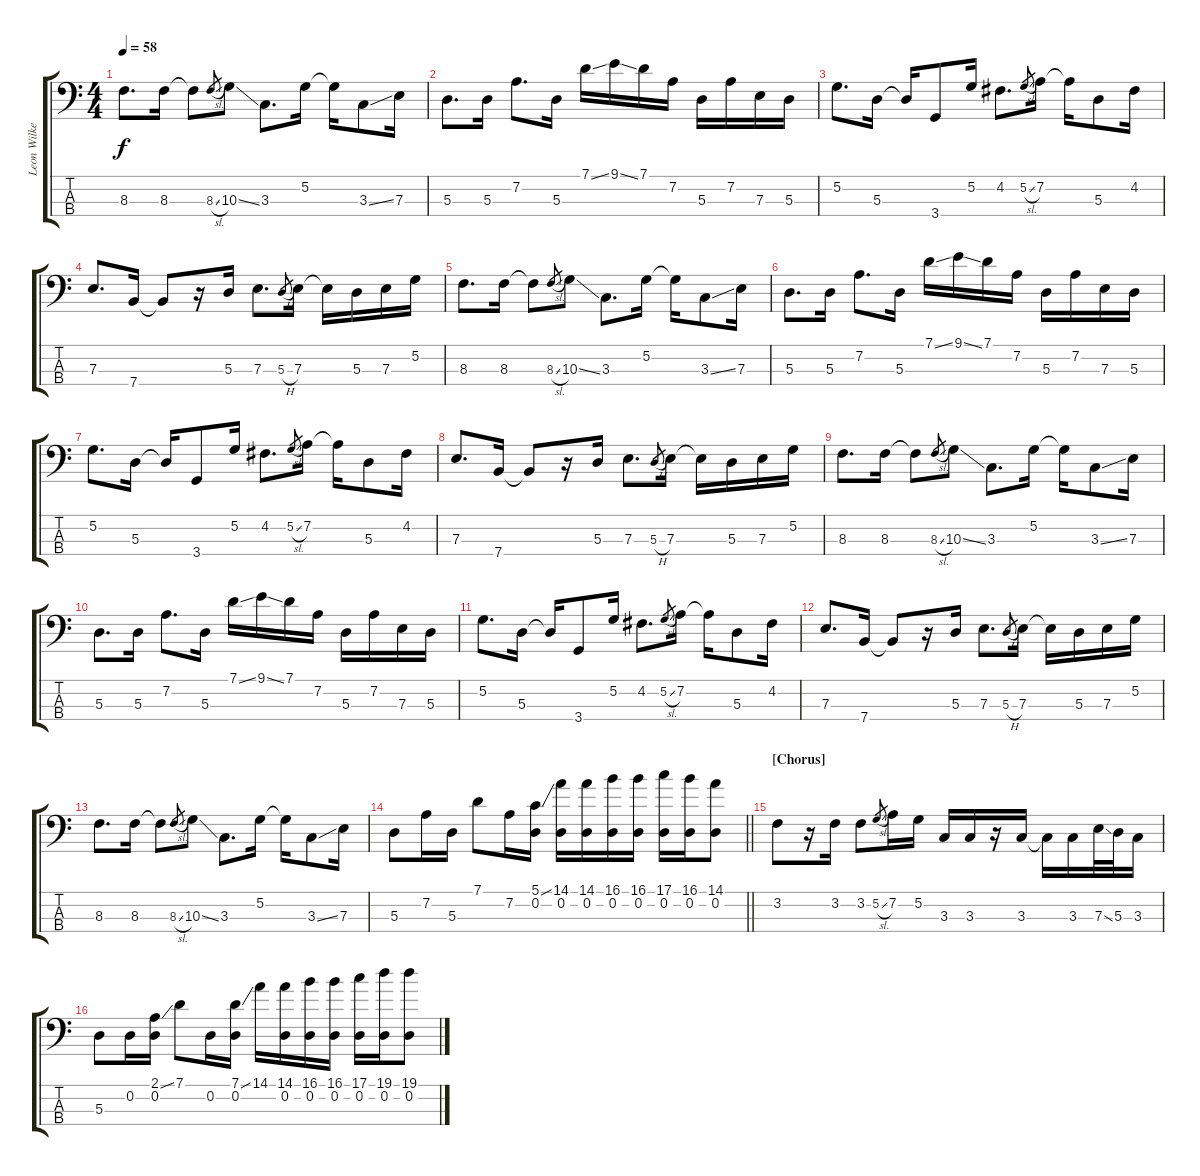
\track ("Leon Wilkeson (Bass Guitar)" "Leon Wilke") {instrument electricbassfinger}
\staff {score tabs}
\tuning (G2 D2 A1 E1) {hide}
\ts (4 4)
\tempo 58
\clef f4
\ks c
8.3.8{d dy f} 8.3.16 8.3{t}.8 8.3{sl}.8{gr} 10.3{ss}.8 3.3.8{d} 5.2.16 5.2{t}.16 3.3{ss}.8 7.3.16 |
5.3.8{d} 5.3.16 7.2.8{d} 5.3.16 7.1{ss}.16 9.1{ss}.16 7.1.16 7.2.16 5.3.16 7.2.16 7.3.16 5.3.16 |
5.2.8{d} 5.3.16 5.3{t}.16 3.4.8 5.2.16 4.2.8{d} 5.2{sl}.8{gr} 7.2.16 7.2{t}.16 5.3.8 4.2.16 |
7.3.8{d} 7.4.16 7.4{t}.8 r.16 5.3.16 7.3.8{d} 5.3{h}.8{gr} 7.3.16 7.3{t}.16 5.3.16 7.3.16 5.2.16 |
8.3.8{d} 8.3.16 8.3{t}.8 8.3{sl}.8{gr} 10.3{ss}.8 3.3.8{d} 5.2.16 5.2{t}.16 3.3{ss}.8 7.3.16 |
5.3.8{d} 5.3.16 7.2.8{d} 5.3.16 7.1{ss}.16 9.1{ss}.16 7.1.16 7.2.16 5.3.16 7.2.16 7.3.16 5.3.16 |
5.2.8{d} 5.3.16 5.3{t}.16 3.4.8 5.2.16 4.2.8{d} 5.2{sl}.8{gr} 7.2.16 7.2{t}.16 5.3.8 4.2.16 |
7.3.8{d} 7.4.16 7.4{t}.8 r.16 5.3.16 7.3.8{d} 5.3{h}.8{gr} 7.3.16 7.3{t}.16 5.3.16 7.3.16 5.2.16 |
8.3.8{d} 8.3.16 8.3{t}.8 8.3{sl}.8{gr} 10.3{ss}.8 3.3.8{d} 5.2.16 5.2{t}.16 3.3{ss}.8 7.3.16 |
5.3.8{d} 5.3.16 7.2.8{d} 5.3.16 7.1{ss}.16 9.1{ss}.16 7.1.16 7.2.16 5.3.16 7.2.16 7.3.16 5.3.16 |
5.2.8{d} 5.3.16 5.3{t}.16 3.4.8 5.2.16 4.2.8{d} 5.2{sl}.8{gr} 7.2.16 7.2{t}.16 5.3.8 4.2.16 |
7.3.8{d} 7.4.16 7.4{t}.8 r.16 5.3.16 7.3.8{d} 5.3{h}.8{gr} 7.3.16 7.3{t}.16 5.3.16 7.3.16 5.2.16 |
8.3.8{d} 8.3.16 8.3{t}.8 8.3{sl}.8{gr} 10.3{ss}.8 3.3.8{d} 5.2.16 5.2{t}.16 3.3{ss}.8 7.3.16 |
\barLineRight lightlight
5.3.8 7.2.16 5.3.16 7.1.8 7.2.16 (5.1{ss} 0.2).16 (14.1 0.2).16 (14.1 0.2).16 (16.1 0.2).16 (16.1 0.2).16 (17.1 0.2).16 (16.1 0.2).16 (14.1 0.2).8 |
\section ("" "[Chorus]")
3.2.8 r.16 3.2.16 3.2.8 5.2{sl}.8{gr} 7.2.16 5.2.16 3.3.16 3.3.16 r.16 3.3.16 3.3{t}.16 3.3.16 7.3{ss}.32 5.3.32 3.3.16 |
5.3.8 0.2.16 (2.1{ss} 0.2).16 7.1.8 0.2.16 (7.1{ss} 0.2).16 14.1.16 (14.1 0.2).16 (16.1 0.2).16 (16.1 0.2).16 (17.1 0.2).16 (19.1 0.2).16 (19.1 0.2).8
